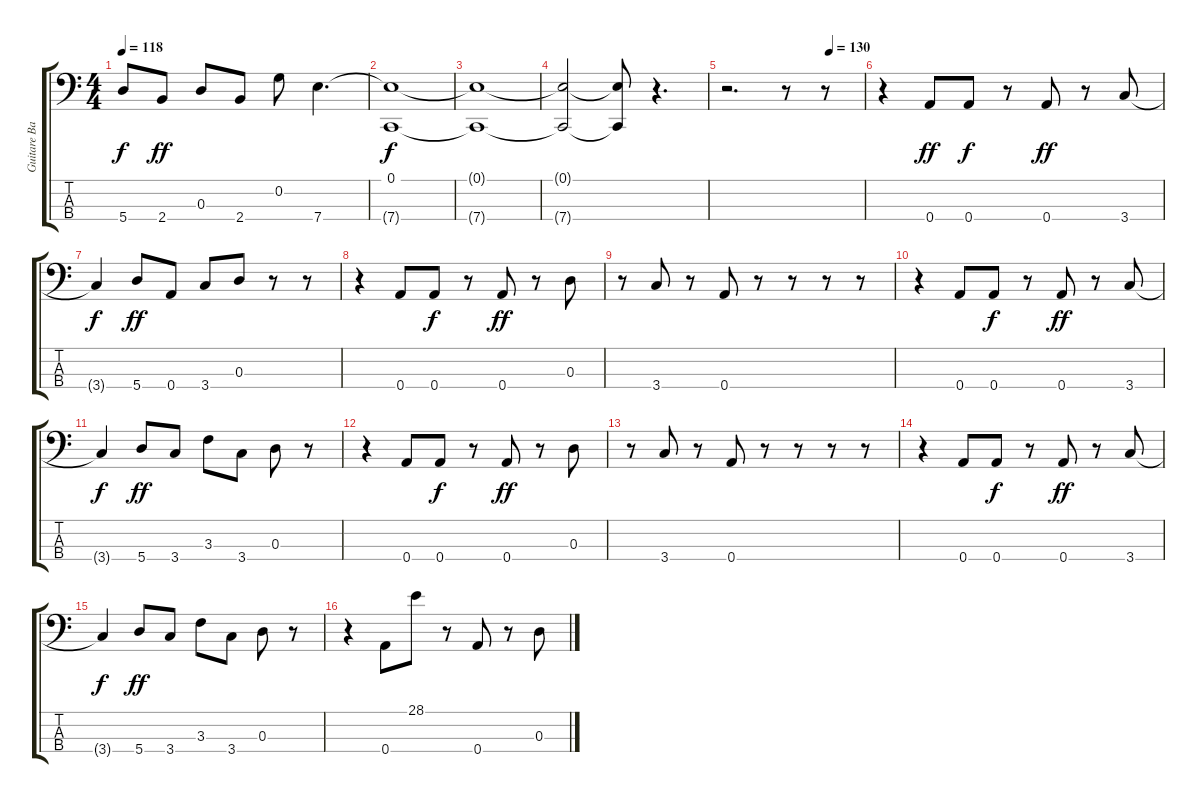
\track ("Guitare Basse" "Guitare Ba") {instrument electricbassfinger}
\staff {score tabs}
\tuning (C-1 G2 D2 A1) {hide}
\ts (4 4)
\tempo 118
\clef f4
\ks c
5.4{t}.8{dy f} 2.4.8{dy ff} 0.3.8 2.4.8 0.2.8 7.4.4{d} |
(0.1 7.4{t}).1{dy f} |
(0.1{t} 7.4{t}).1 |
(0.1{t} 7.4{t}).2 (0.1{t} 7.4{t}).8 r.4{d} |
\tempo (130 0.75)
r.2{d} r.8 r.8 |
r.4 0.4.8{dy ff} 0.4.8{dy f} r.8 0.4.8{dy ff} r.8 3.4.8 |
3.4{t}.4{dy f} 5.4.8{dy ff} 0.4.8 3.4.8 0.3.8 r.8 r.8 |
r.4 0.4.8 0.4.8{dy f} r.8 0.4.8{dy ff} r.8 0.3.8 |
r.8 3.4.8 r.8 0.4.8 r.8 r.8 r.8 r.8 |
r.4 0.4.8 0.4.8{dy f} r.8 0.4.8{dy ff} r.8 3.4.8 |
3.4{t}.4{dy f} 5.4.8{dy ff} 3.4.8 3.3.8 3.4.8 0.3.8 r.8 |
r.4 0.4.8 0.4.8{dy f} r.8 0.4.8{dy ff} r.8 0.3.8 |
r.8 3.4.8 r.8 0.4.8 r.8 r.8 r.8 r.8 |
r.4 0.4.8 0.4.8{dy f} r.8 0.4.8{dy ff} r.8 3.4.8 |
3.4{t}.4{dy f} 5.4.8{dy ff} 3.4.8 3.3.8 3.4.8 0.3.8 r.8 |
r.4 0.4.8 28.1.8 r.8 0.4.8 r.8 0.3.8
